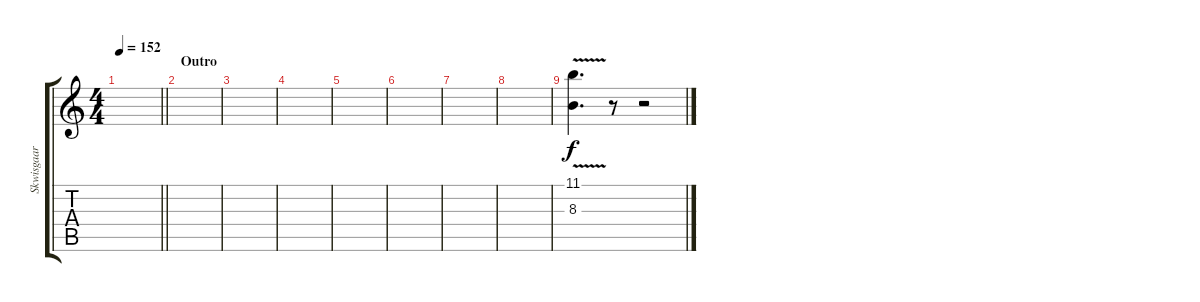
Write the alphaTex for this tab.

\track ("Skwisgaar Skwigelf (Fill Guitar 1)" "Skwisgaar ") {instrument distortionguitar}
\staff {score tabs}
\tuning (C4 G3 Eb3 Bb2 F2 C2) {hide}
\ts (4 4)
\tempo 152
\clef g2
\barLineRight lightlight
\ks c
|
\section ("" "Outro")
|
|
|
|
|
|
|
(11.1{v} 8.3{v}).4{d} r.8 r.2
